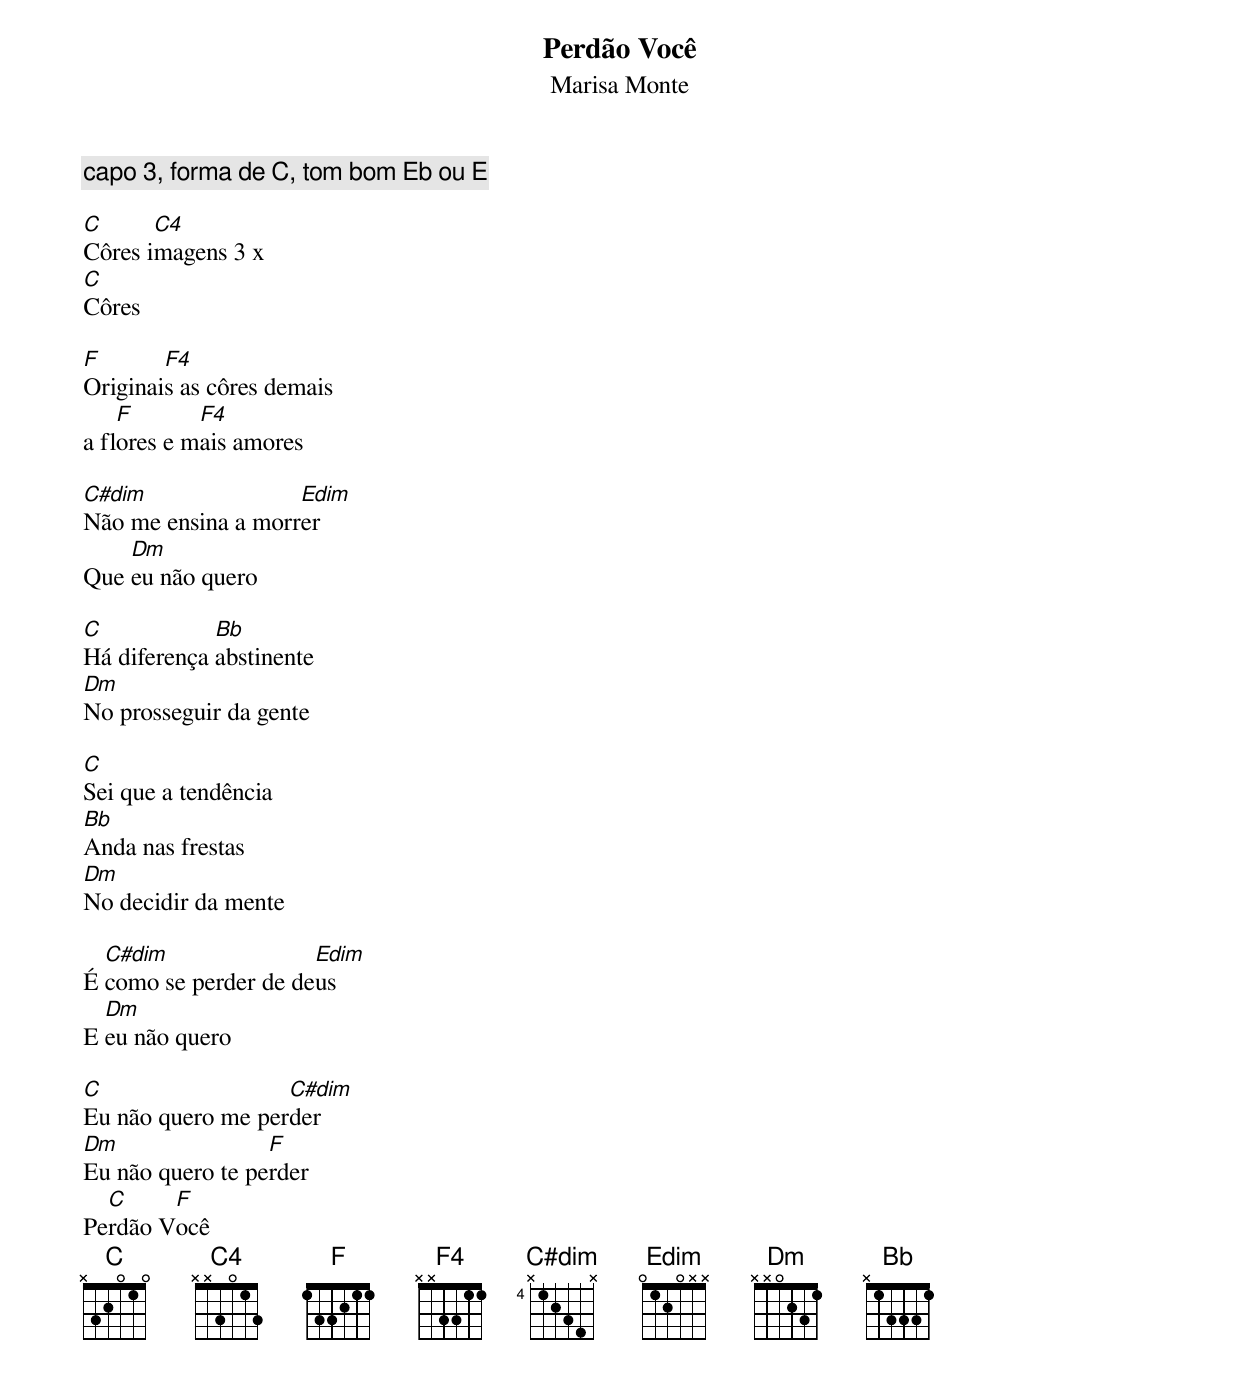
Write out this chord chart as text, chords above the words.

Perdão Você
Marisa Monte

capo 3, forma de C, tom bom Eb ou E

C      C4
Côres imagens 3 x
C
Côres

F       F4
Originais as côres demais
    F       F4
a flores e mais amores

C#dim               Edim
Não me ensina a morrer
    Dm
Que eu não quero

C            Bb
Há diferença abstinente
Dm
No prosseguir da gente

C
Sei que a tendência
Bb
Anda nas frestas
Dm
No decidir da mente

  C#dim               Edim
É como se perder de deus
  Dm
E eu não quero

C                  C#dim
Eu não quero me perder
Dm                F
Eu não quero te perder
  C     F
Perdão Você
